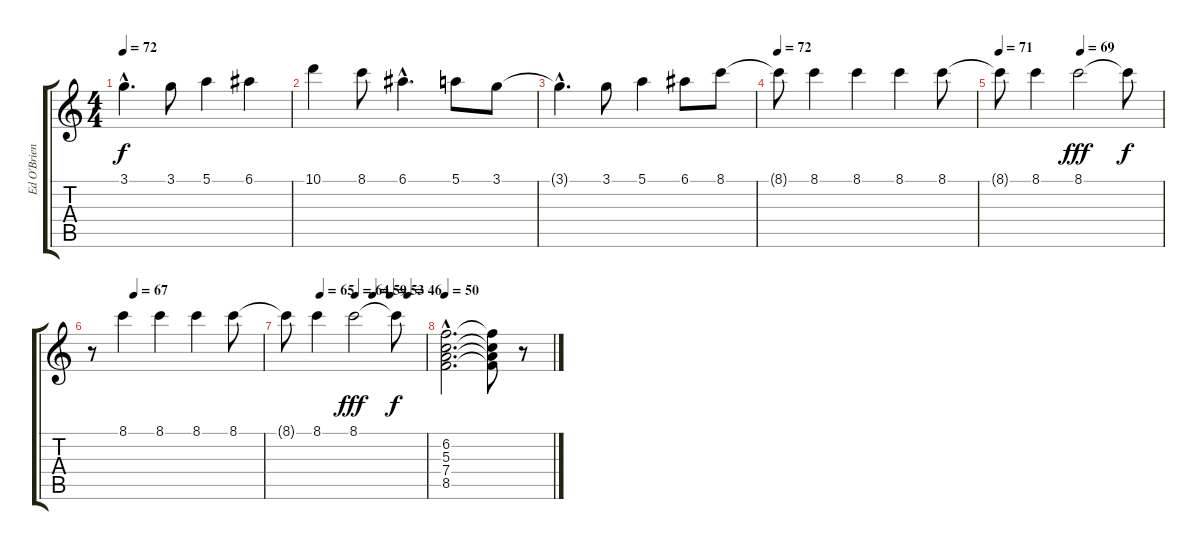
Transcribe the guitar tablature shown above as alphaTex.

\track ("Ed O'Brien - Electric Guitar" "Ed O'Brien") {instrument electricguitarjazz}
\staff {score tabs}
\tuning (E4 B3 G3 D3 A2 E2) {hide}
\ts (4 4)
\tempo 72
\clef g2
\ks c
3.1{hac t}.4{d dy f} 3.1.8 5.1.4 6.1.4 |
10.1.4 8.1.8 6.1{hac}.4{d} 5.1.8 3.1.8 |
3.1{hac t}.4{d} 3.1.8 5.1.4 6.1.8 8.1.8 |
\tempo 72
8.1{t}.8 8.1.4 8.1.4 8.1.4 8.1.8 |
\tempo 71
\tempo (69 0.5)
8.1{t}.8 8.1.4 8.1.2{dy fff} 8.1{t}.8{dy f} |
\tempo (67 0.25)
r.8 8.1.4 8.1.4 8.1.4 8.1.8 |
\tempo (65 0.25)
\tempo (64 0.5)
\tempo (59 0.625)
\tempo (53 0.75)
\tempo (46 0.875)
8.1{t}.8 8.1.4 8.1.2{dy fff} 8.1{t}.8{dy f} |
\tempo 50
(6.2{hac} 5.3{hac} 7.4{hac} 8.5{hac}).2{d} (6.2{t} 5.3{t} 7.4{t} 8.5{t}).8 r.8
